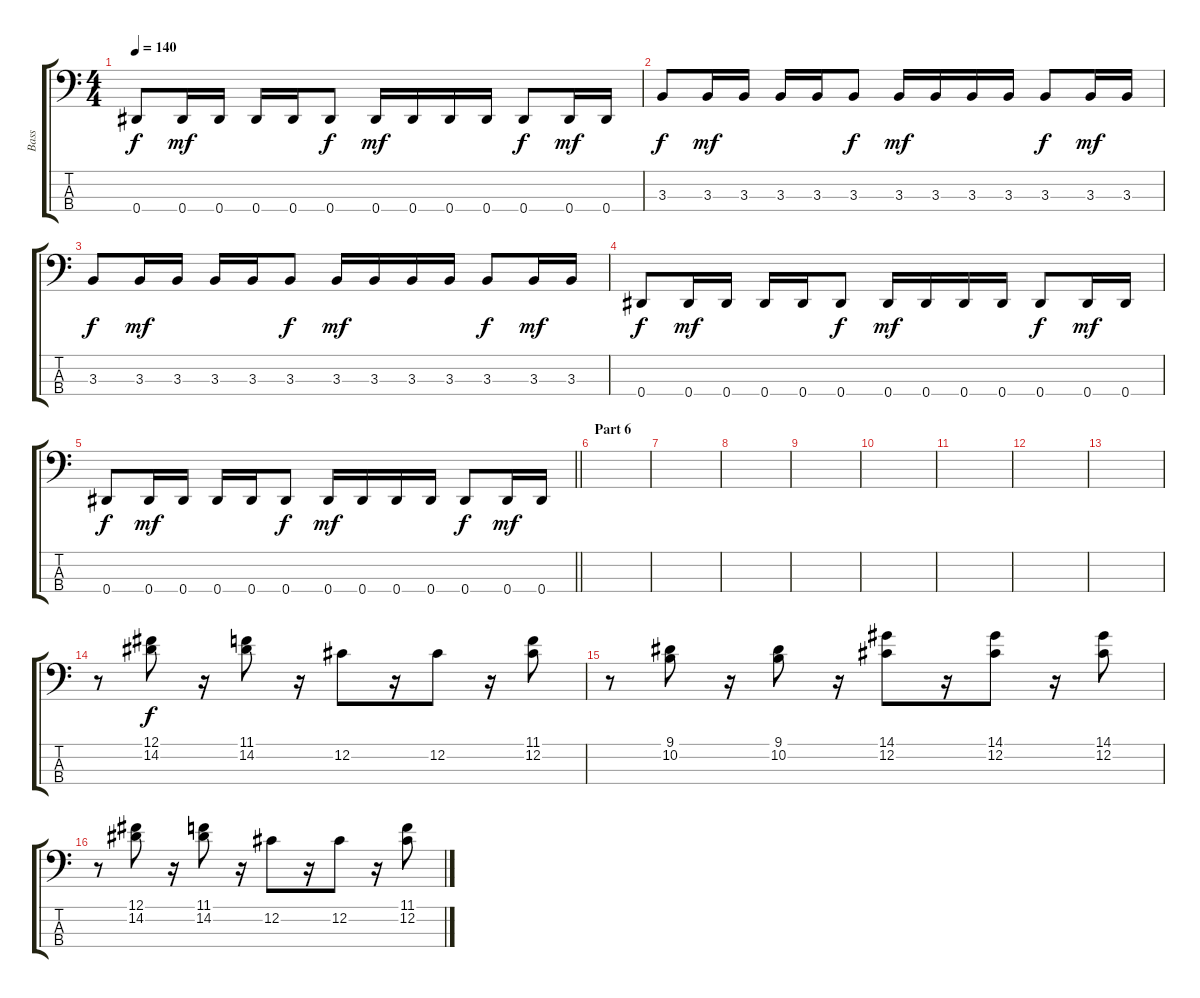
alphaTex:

\track ("Bass" "Bass") {instrument electricbasspick}
\staff {score tabs}
\tuning (Gb2 Db2 Ab1 Eb1) {hide}
\ts (4 4)
\tempo 140
\clef f4
\ks c
0.4.8{dy f} 0.4.16{dy mf} 0.4.16 0.4.16 0.4.16 0.4.8{dy f} 0.4.16{dy mf} 0.4.16 0.4.16 0.4.16 0.4.8{dy f} 0.4.16{dy mf} 0.4.16 |
3.3.8{dy f} 3.3.16{dy mf} 3.3.16 3.3.16 3.3.16 3.3.8{dy f} 3.3.16{dy mf} 3.3.16 3.3.16 3.3.16 3.3.8{dy f} 3.3.16{dy mf} 3.3.16 |
3.3.8{dy f} 3.3.16{dy mf} 3.3.16 3.3.16 3.3.16 3.3.8{dy f} 3.3.16{dy mf} 3.3.16 3.3.16 3.3.16 3.3.8{dy f} 3.3.16{dy mf} 3.3.16 |
0.4.8{dy f} 0.4.16{dy mf} 0.4.16 0.4.16 0.4.16 0.4.8{dy f} 0.4.16{dy mf} 0.4.16 0.4.16 0.4.16 0.4.8{dy f} 0.4.16{dy mf} 0.4.16 |
\barLineRight lightlight
0.4.8{dy f} 0.4.16{dy mf} 0.4.16 0.4.16 0.4.16 0.4.8{dy f} 0.4.16{dy mf} 0.4.16 0.4.16 0.4.16 0.4.8{dy f} 0.4.16{dy mf} 0.4.16 |
\section ("" "Part 6")
|
|
|
|
|
|
|
|
r.8 (12.1 14.2).8{dy f} r.16 (11.1 14.2).8 r.16 12.2.8 r.16 12.2.8 r.16 (11.1 12.2).8 |
r.8 (9.1 10.2).8 r.16 (9.1 10.2).8 r.16 (14.1 12.2).8 r.16 (14.1 12.2).8 r.16 (14.1 12.2).8 |
r.8 (12.1 14.2).8 r.16 (11.1 14.2).8 r.16 12.2.8 r.16 12.2.8 r.16 (11.1 12.2).8
